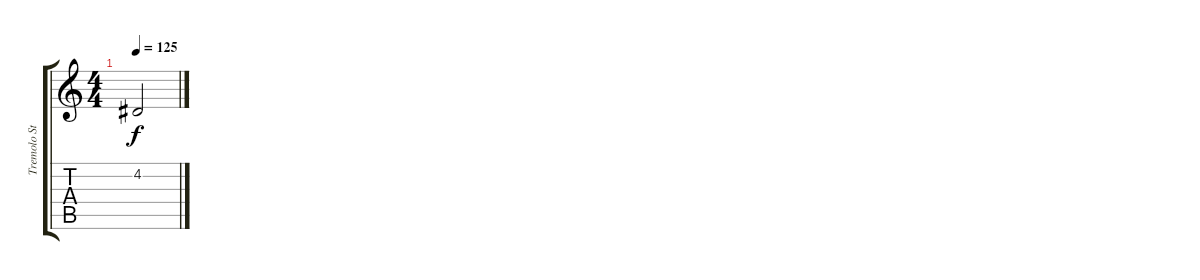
\track ("Tremolo Strings" "Tremolo St") {instrument tremolostrings}
\staff {score tabs}
\tuning (E4 B3 G3 D3 A2 E2) {hide}
\ts (4 4)
\tempo 125
\clef g2
\ks c
4.2{t}.2{dy f}
